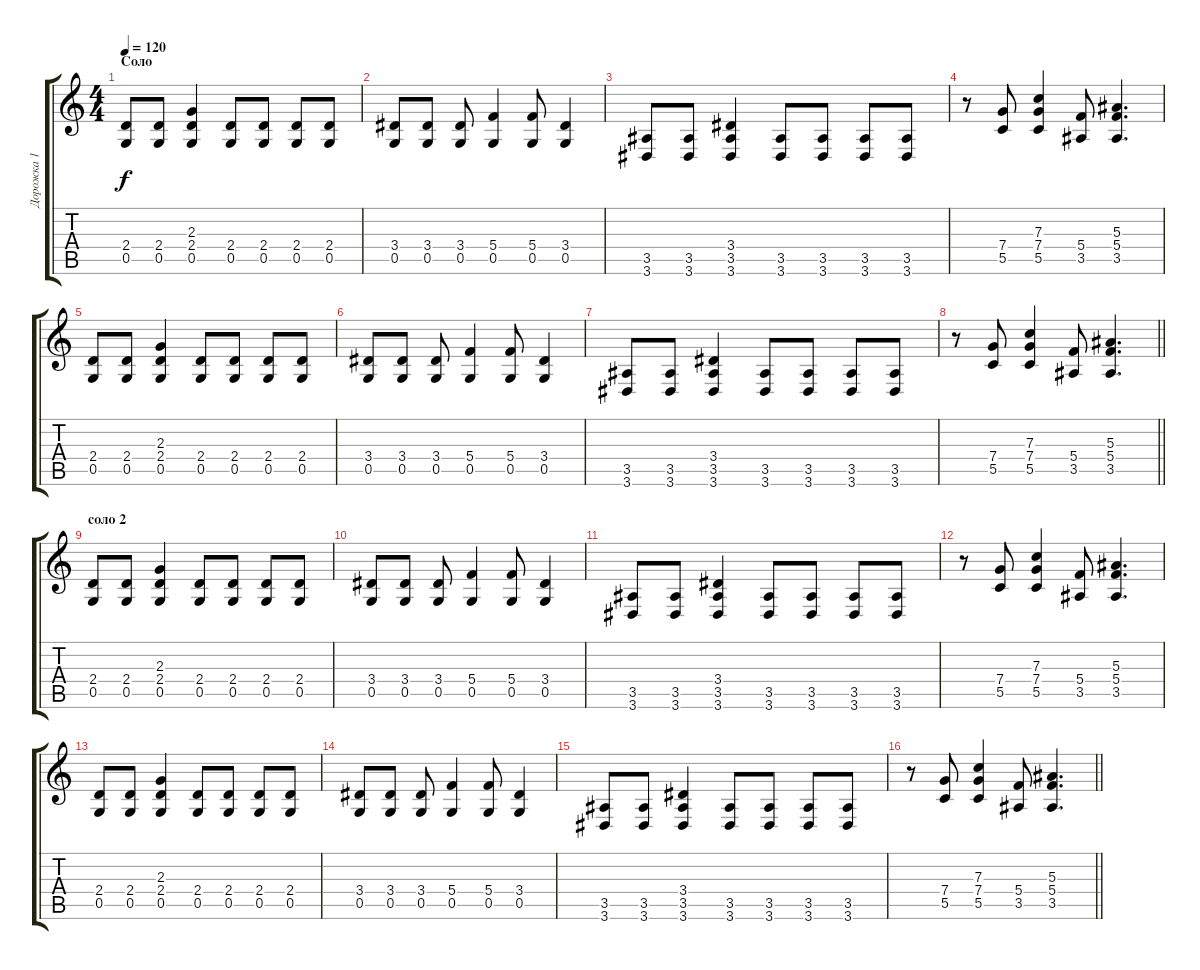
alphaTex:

\track ("Дорожка 1" "Дорожка 1") {instrument acousticguitarsteel}
\staff {score tabs}
\tuning (D4 A3 F3 C3 G2 C2) {hide}
\ts (4 4)
\section ("" "Соло")
\tempo 120
\clef g2
\ks c
(2.4 0.5).8{dy f instrument distortionguitar} (2.4 0.5).8 (2.3 2.4 0.5).4 (2.4 0.5).8 (2.4 0.5).8 (2.4 0.5).8 (2.4 0.5).8 |
(3.4 0.5).8 (3.4 0.5).8 (3.4 0.5).8 (5.4 0.5).4 (5.4 0.5).8 (3.4 0.5).4 |
(3.5 3.6).8 (3.5 3.6).8 (3.4 3.5 3.6).4 (3.5 3.6).8 (3.5 3.6).8 (3.5 3.6).8 (3.5 3.6).8 |
r.8 (7.4 5.5).8 (7.3 7.4 5.5).4 (5.4 3.5).8 (5.3 5.4 3.5).4{d} |
(2.4 0.5).8{instrument distortionguitar} (2.4 0.5).8 (2.3 2.4 0.5).4 (2.4 0.5).8 (2.4 0.5).8 (2.4 0.5).8 (2.4 0.5).8 |
(3.4 0.5).8 (3.4 0.5).8 (3.4 0.5).8 (5.4 0.5).4 (5.4 0.5).8 (3.4 0.5).4 |
(3.5 3.6).8 (3.5 3.6).8 (3.4 3.5 3.6).4 (3.5 3.6).8 (3.5 3.6).8 (3.5 3.6).8 (3.5 3.6).8 |
\barLineRight lightlight
r.8 (7.4 5.5).8 (7.3 7.4 5.5).4 (5.4 3.5).8 (5.3 5.4 3.5).4{d} |
\section ("" "соло 2")
(2.4 0.5).8{instrument distortionguitar} (2.4 0.5).8 (2.3 2.4 0.5).4 (2.4 0.5).8 (2.4 0.5).8 (2.4 0.5).8 (2.4 0.5).8 |
(3.4 0.5).8 (3.4 0.5).8 (3.4 0.5).8 (5.4 0.5).4 (5.4 0.5).8 (3.4 0.5).4 |
(3.5 3.6).8 (3.5 3.6).8 (3.4 3.5 3.6).4 (3.5 3.6).8 (3.5 3.6).8 (3.5 3.6).8 (3.5 3.6).8 |
r.8 (7.4 5.5).8 (7.3 7.4 5.5).4 (5.4 3.5).8 (5.3 5.4 3.5).4{d} |
(2.4 0.5).8{instrument distortionguitar} (2.4 0.5).8 (2.3 2.4 0.5).4 (2.4 0.5).8 (2.4 0.5).8 (2.4 0.5).8 (2.4 0.5).8 |
(3.4 0.5).8 (3.4 0.5).8 (3.4 0.5).8 (5.4 0.5).4 (5.4 0.5).8 (3.4 0.5).4 |
(3.5 3.6).8 (3.5 3.6).8 (3.4 3.5 3.6).4 (3.5 3.6).8 (3.5 3.6).8 (3.5 3.6).8 (3.5 3.6).8 |
\barLineRight lightlight
r.8 (7.4 5.5).8 (7.3 7.4 5.5).4 (5.4 3.5).8 (5.3 5.4 3.5).4{d}
